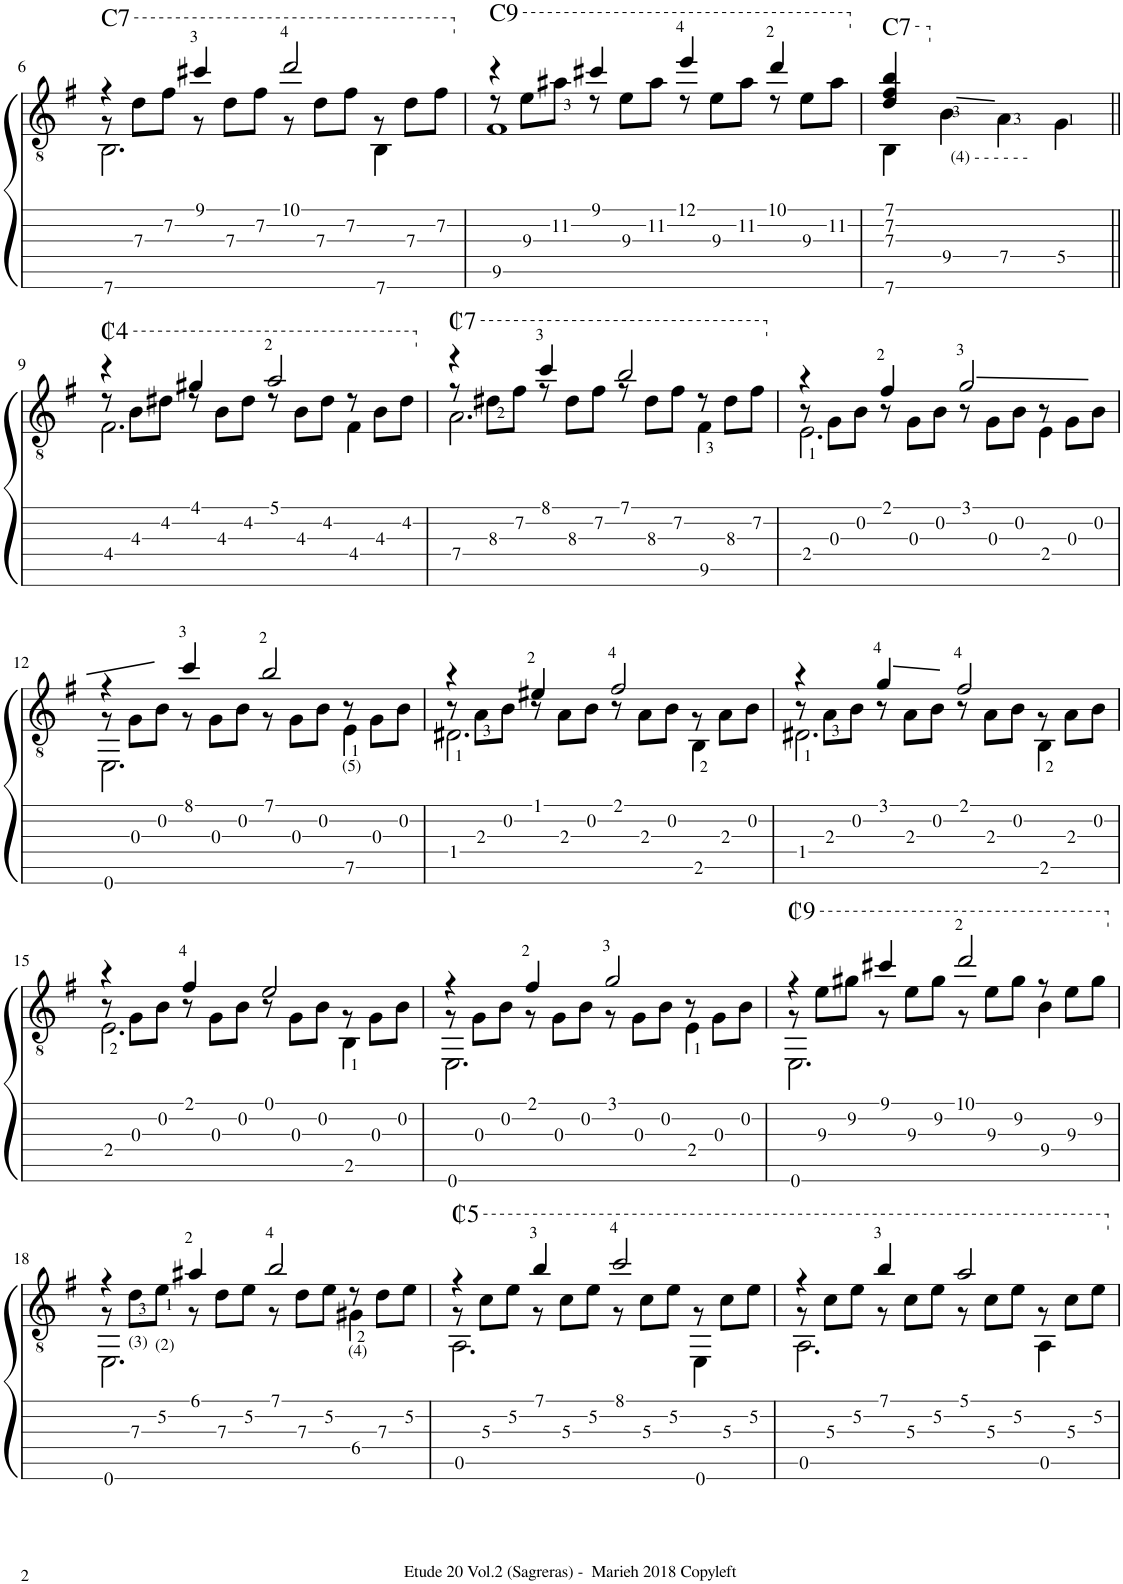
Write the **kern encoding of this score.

**kern	**kern
*part2	*part1
*staff2	*staff1
*I"Guitare classique [Tablature]	*I"Guitare classique
!!LO:PB:g=z
*	*clefGv2
*k[f#]	*k[f#]
*M4/4	*M4/4
=6	=6
*^	*
*	*Xbrackettup	*
*	*^	*^
*	*	*	*	*^
!	!	!	!LO:TX:a:t=C7	!	!
4r	12r	2.BB	4r	12r	2.BB\
.	12dL	.	.	12d\L	.
.	12f#J	.	.	12f#\J	.
4cc#X	12r	.	4cc#X/	12r	.
.	12dL	.	.	12d\L	.
.	12f#J	.	.	12f#\J	.
2dd	12r	.	2dd/	12r	.
.	12dL	.	.	12d\L	.
.	12f#J	.	.	12f#\J	.
.	12r	4BB	.	12r	4BB\
.	12dL	.	.	12d\L	.
.	12f#J	.	.	12f#\J	.
=7	=7	=7	=7	=7	=7
!	!	!	!LO:TX:a:t=C9	!	!
4r	12r	1F#	4r	12r	1F#
.	12eL	.	.	12e\L	.
.	12a#XJ	.	.	12a#X\J	.
4cc#X	12r	.	4cc#X/	12r	.
.	12eL	.	.	12e\L	.
.	12a#J	.	.	12a#\J	.
4ee	12r	.	4ee/	12r	.
.	12eL	.	.	12e\L	.
.	12a#J	.	.	12a#\J	.
4dd	12r	.	4dd/	12r	.
.	12eL	.	.	12e\L	.
.	12a#J	.	.	12a#\J	.
*	*v	*v	*	*	*
*	*	*	*v	*v
=8	=8	=8	=8
!	!	!LO:TX:a:t=C7	!
4BB	4d 4f# 4b	4d/ 4f#/ 4b/	4BB\
2.ryy	4B	2.ryy	4B\
.	4A	.	4A\
.	4G	.	4G\
!!LO:LB:g=z
=9||	=9||	=9||	=9||
*	*^	*	*^
!	!	!	!LO:TX:a:t=₵4	!	!
4r	12r	2.F#	4r	12r	2.F#\
.	12BL	.	.	12B\L	.
.	12d#XJ	.	.	12d#X\J	.
4g#X	12r	.	4g#X/	12r	.
.	12BL	.	.	12B\L	.
.	12d#J	.	.	12d#\J	.
2a	12r	.	2a/	12r	.
.	12BL	.	.	12B\L	.
.	12d#J	.	.	12d#\J	.
.	12r	4F#	.	12r	4F#\
.	12BL	.	.	12B\L	.
.	12d#J	.	.	12d#\J	.
=10	=10	=10	=10	=10	=10
!	!	!	!LO:TX:a:t=₵7	!	!
4r	12r	2.A	4r	12r	2.A\
.	12d#XL	.	.	12d#X\L	.
.	12f#J	.	.	12f#\J	.
4cc	12r	.	4cc/	12r	.
.	12d#L	.	.	12d#\L	.
.	12f#J	.	.	12f#\J	.
2b	12r	.	2b/	12r	.
.	12d#L	.	.	12d#\L	.
.	12f#J	.	.	12f#\J	.
.	12r	4F#	.	12r	4F#\
.	12d#L	.	.	12d#\L	.
.	12f#J	.	.	12f#\J	.
=11	=11	=11	=11	=11	=11
4r	12r	2.E	4r	12r	2.E\
.	12GL	.	.	12G\L	.
.	12BJ	.	.	12B\J	.
4f#	12r	.	4f#/	12r	.
.	12GL	.	.	12G\L	.
.	12BJ	.	.	12B\J	.
2g	12r	.	2g/	12r	.
.	12GL	.	.	12G\L	.
.	12BJ	.	.	12B\J	.
.	12r	4E	.	12r	4E\
.	12GL	.	.	12G\L	.
.	12BJ	.	.	12B\J	.
!!LO:LB:g=z	!!	!!
=12	=12	=12	=12	=12	=12
4r	12r	2.EE	4r	12r	2.EE\
.	12GL	.	.	12G\L	.
.	12BJ	.	.	12B\J	.
4cc	12r	.	4cc/	12r	.
.	12GL	.	.	12G\L	.
.	12BJ	.	.	12B\J	.
2b	12r	.	2b/	12r	.
.	12GL	.	.	12G\L	.
.	12BJ	.	.	12B\J	.
.	12r	4E	.	12r	4E\
.	12GL	.	.	12G\L	.
.	12BJ	.	.	12B\J	.
=13	=13	=13	=13	=13	=13
4r	12r	2.D#X	4r	12r	2.D#X\
.	12AL	.	.	12A\L	.
.	12BJ	.	.	12B\J	.
4e#X	12r	.	4e#X/	12r	.
.	12AL	.	.	12A\L	.
.	12BJ	.	.	12B\J	.
2f#	12r	.	2f#/	12r	.
.	12AL	.	.	12A\L	.
.	12BJ	.	.	12B\J	.
.	12r	4BB	.	12r	4BB\
.	12AL	.	.	12A\L	.
.	12BJ	.	.	12B\J	.
=14	=14	=14	=14	=14	=14
4r	12r	2.D#X	4r	12r	2.D#X\
.	12AL	.	.	12A\L	.
.	12BJ	.	.	12B\J	.
4g	12r	.	4g/	12r	.
.	12AL	.	.	12A\L	.
.	12BJ	.	.	12B\J	.
2f#	12r	.	2f#/	12r	.
.	12AL	.	.	12A\L	.
.	12BJ	.	.	12B\J	.
.	12r	4BB	.	12r	4BB\
.	12AL	.	.	12A\L	.
.	12BJ	.	.	12B\J	.
!!LO:LB:g=z	!!	!!
=15	=15	=15	=15	=15	=15
4r	12r	2.E	4r	12r	2.E\
.	12GL	.	.	12G\L	.
.	12BJ	.	.	12B\J	.
4f#	12r	.	4f#/	12r	.
.	12GL	.	.	12G\L	.
.	12BJ	.	.	12B\J	.
2e	12r	.	2e/	12r	.
.	12GL	.	.	12G\L	.
.	12BJ	.	.	12B\J	.
.	12r	4BB	.	12r	4BB\
.	12GL	.	.	12G\L	.
.	12BJ	.	.	12B\J	.
=16	=16	=16	=16	=16	=16
4r	12r	2.EE	4r	12r	2.EE\
.	12GL	.	.	12G\L	.
.	12BJ	.	.	12B\J	.
4f#	12r	.	4f#/	12r	.
.	12GL	.	.	12G\L	.
.	12BJ	.	.	12B\J	.
2g	12r	.	2g/	12r	.
.	12GL	.	.	12G\L	.
.	12BJ	.	.	12B\J	.
.	12r	4E	.	12r	4E\
.	12GL	.	.	12G\L	.
.	12BJ	.	.	12B\J	.
=17	=17	=17	=17	=17	=17
!	!	!	!LO:TX:a:t=₵9	!	!
4r	12r	2.EE	4r	12r	2.EE\
.	12eL	.	.	12e\L	.
.	12g#XJ	.	.	12g#X\J	.
4cc#X	12r	.	4cc#X/	12r	.
.	12eL	.	.	12e\L	.
.	12g#J	.	.	12g#\J	.
2dd	12r	.	2dd/	12r	.
.	12eL	.	.	12e\L	.
.	12g#J	.	.	12g#\J	.
.	12r	4B	.	12r	4B\
.	12eL	.	.	12e\L	.
.	12g#J	.	.	12g#\J	.
!!LO:LB:g=z	!!	!!
=18	=18	=18	=18	=18	=18
4r	12r	2.EE	4r	12r	2.EE\
.	12dL	.	.	12d\L	.
.	12eJ	.	.	12e\J	.
4a#X	12r	.	4a#X/	12r	.
.	12dL	.	.	12d\L	.
.	12eJ	.	.	12e\J	.
2b	12r	.	2b/	12r	.
.	12dL	.	.	12d\L	.
.	12eJ	.	.	12e\J	.
.	12r	4G#X	.	12r	4G#X\
.	12dL	.	.	12d\L	.
.	12eJ	.	.	12e\J	.
=19	=19	=19	=19	=19	=19
!	!	!	!LO:TX:a:t=₵5	!	!
4r	12r	2.AA	4r	12r	2.AA\
.	12cL	.	.	12c\L	.
.	12eJ	.	.	12e\J	.
4b	12r	.	4b/	12r	.
.	12cL	.	.	12c\L	.
.	12eJ	.	.	12e\J	.
2cc	12r	.	2cc/	12r	.
.	12cL	.	.	12c\L	.
.	12eJ	.	.	12e\J	.
.	12r	4EE	.	12r	4EE\
.	12cL	.	.	12c\L	.
.	12eJ	.	.	12e\J	.
=20	=20	=20	=20	=20	=20
4r	12r	2.AA	4r	12r	2.AA\
.	12cL	.	.	12c\L	.
.	12eJ	.	.	12e\J	.
4b	12r	.	4b/	12r	.
.	12cL	.	.	12c\L	.
.	12eJ	.	.	12e\J	.
2a	12r	.	2a/	12r	.
.	12cL	.	.	12c\L	.
.	12eJ	.	.	12e\J	.
.	12r	4AA	.	12r	4AA\
.	12cL	.	.	12c\L	.
.	12eJ	.	.	12e\J	.
*v	*v	*v	*	*	*
*	*v	*v	*v
=	=
*-	*-
